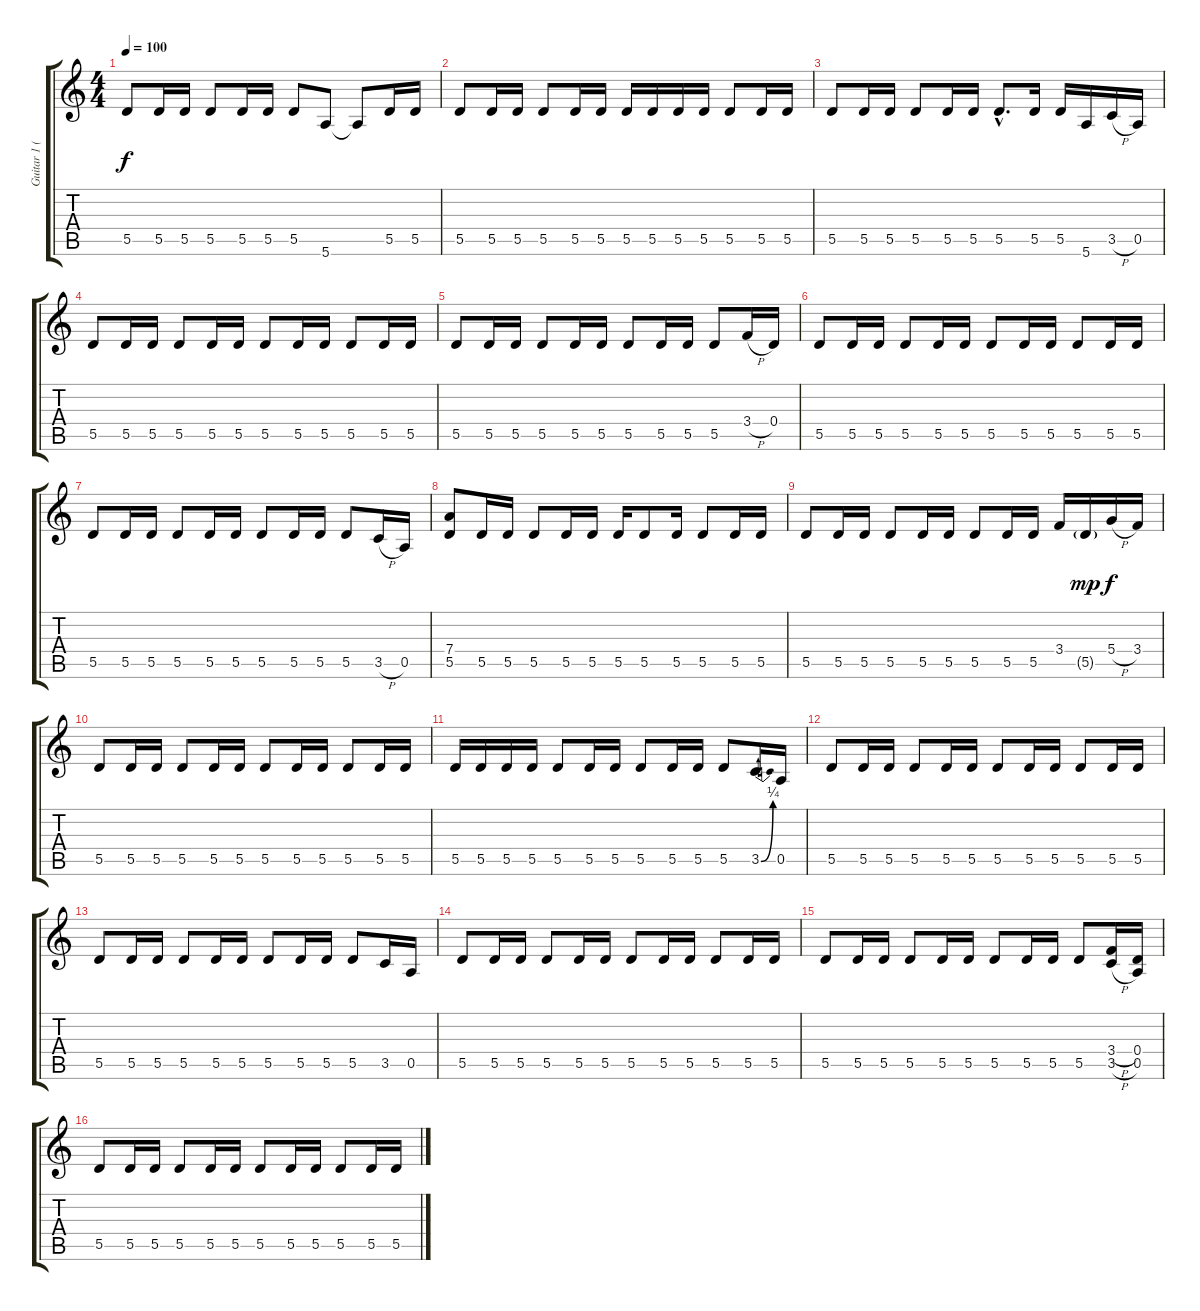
\track ("Guitar 1 (Brick In The Wall Part 1)" "Guitar 1 (") {instrument electricguitarmuted}
\staff {score tabs}
\tuning (E4 B3 G3 D3 A2 E2) {hide}
\ts (4 4)
\tempo 100
\clef g2
\ks c
5.5.8{dy f} 5.5.16 5.5.16 5.5.8 5.5.16 5.5.16 5.5.8 5.6.8 5.6{t}.8 5.5.16 5.5.16 |
5.5.8 5.5.16 5.5.16 5.5.8 5.5.16 5.5.16 5.5.16 5.5.16 5.5.16 5.5.16 5.5.8 5.5.16 5.5.16 |
5.5.8 5.5.16 5.5.16 5.5.8 5.5.16 5.5.16 5.5{hac}.8{d} 5.5.16 5.5.16 5.6.16 3.5{h}.16 0.5.16 |
5.5.8 5.5.16 5.5.16 5.5.8 5.5.16 5.5.16 5.5.8 5.5.16 5.5.16 5.5.8 5.5.16 5.5.16 |
5.5.8 5.5.16 5.5.16 5.5.8 5.5.16 5.5.16 5.5.8 5.5.16 5.5.16 5.5.8 3.4{h}.16 0.4.16 |
5.5.8 5.5.16 5.5.16 5.5.8 5.5.16 5.5.16 5.5.8 5.5.16 5.5.16 5.5.8 5.5.16 5.5.16 |
5.5.8 5.5.16 5.5.16 5.5.8 5.5.16 5.5.16 5.5.8 5.5.16 5.5.16 5.5.8 3.5{h}.16 0.5.16 |
(7.4 5.5).8 5.5.16 5.5.16 5.5.8 5.5.16 5.5.16 5.5.16 5.5.8 5.5.16 5.5.8 5.5.16 5.5.16 |
5.5.8 5.5.16 5.5.16 5.5.8 5.5.16 5.5.16 5.5.8 5.5.16 5.5.16 3.4.16 5.5{g}.16{dy mp} 5.4{h}.16{dy f} 3.4.16 |
5.5.8 5.5.16 5.5.16 5.5.8 5.5.16 5.5.16 5.5.8 5.5.16 5.5.16 5.5.8 5.5.16 5.5.16 |
5.5.16 5.5.16 5.5.16 5.5.16 5.5.8 5.5.16 5.5.16 5.5.8 5.5.16 5.5.16 5.5.8 3.5{be (bend 0 0 60 1)}.16 0.5.16 |
5.5.8 5.5.16 5.5.16 5.5.8 5.5.16 5.5.16 5.5.8 5.5.16 5.5.16 5.5.8 5.5.16 5.5.16 |
5.5.8 5.5.16 5.5.16 5.5.8 5.5.16 5.5.16 5.5.8 5.5.16 5.5.16 5.5.8 3.5.16 0.5.16 |
5.5.8 5.5.16 5.5.16 5.5.8 5.5.16 5.5.16 5.5.8 5.5.16 5.5.16 5.5.8 5.5.16 5.5.16 |
5.5.8 5.5.16 5.5.16 5.5.8 5.5.16 5.5.16 5.5.8 5.5.16 5.5.16 5.5.8 (3.4{h} 3.5{h}).16 (0.4 0.5).16 |
5.5.8 5.5.16 5.5.16 5.5.8 5.5.16 5.5.16 5.5.8 5.5.16 5.5.16 5.5.8 5.5.16 5.5.16
